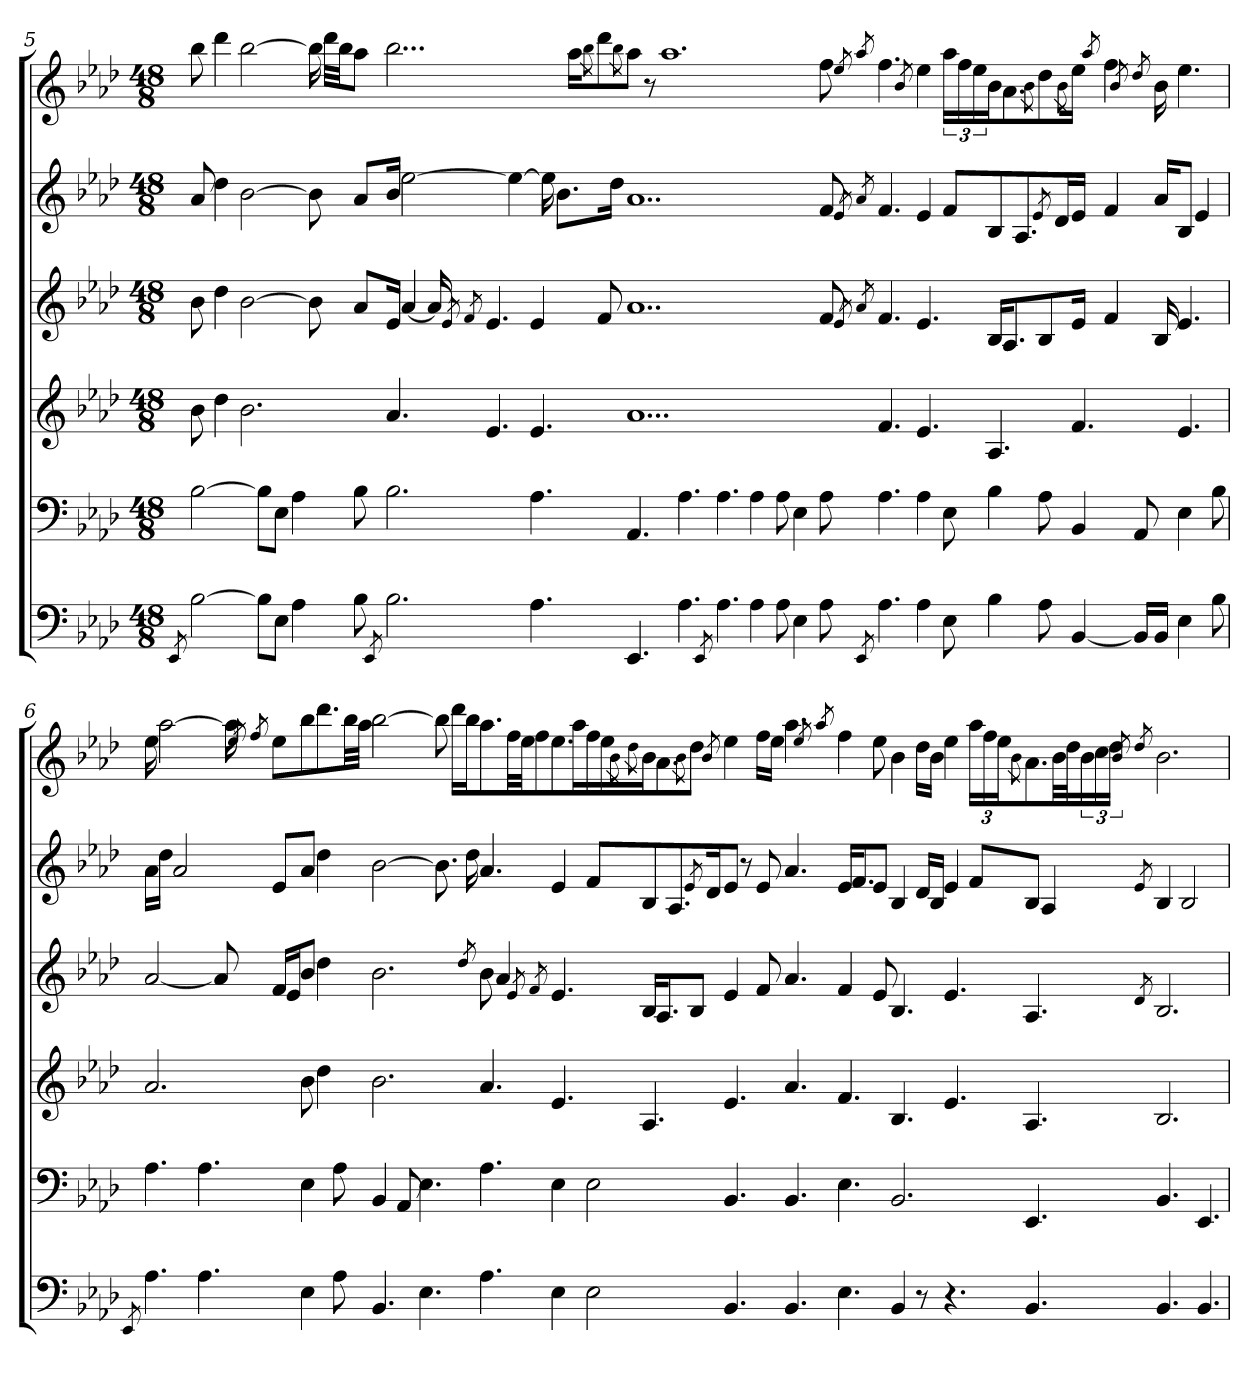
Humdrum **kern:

**kern	**kern	**kern	**kern	**kern	**kern
*part6	*part5	*part4	*part3	*part2	*part1
*staff6	*staff5	*staff4	*staff3	*staff2	*staff1
*clefF4	*clefF4	*clefG2	*clefG2	*clefG2	*clefG2
*k[b-e-a-d-]	*k[b-e-a-d-]	*k[b-e-a-d-]	*k[b-e-a-d-]	*k[b-e-a-d-]	*k[b-e-a-d-]
*M48/8	*M48/8	*M48/8	*M48/8	*M48/8	*M48/8
=5	=5	=5	=5	=5	=5
8qEE-	.	.	.	.	.
[2B-	[2B-	8b-	8b-	8a-	8bb-
.	.	4dd-	4dd-	4dd-	4ddd-
.	.	2.b-	[2b-	[2b-	[2bb-
8B-\L]	8B-\L]	.	.	.	.
8E-\J	8E-\J	.	.	.	.
4A-	4A-	.	.	.	.
.	.	.	8b-]	8b-]	16bb-]
.	.	.	.	.	32ddd-\LLL
.	.	.	.	.	32bb-\JJ
8B-	8B-	.	8a-/L	8a-/L	8aa-\J
8qEE-	.	.	.	.	.
2.B-	2.B-	4.a-	16e-/Jk	16b-/Jk	2...bb-
.	.	.	[4a-	[2ee-	.
.	.	.	16a-]	.	.
.	.	.	8qe-	.	.
.	.	.	8qf	.	.
.	.	4.e-	4.e-	.	.
.	.	.	.	4ee-_	.
4.A-	4.A-	4.e-	4e-	.	.
.	.	.	.	16ee-]	.
.	.	.	.	8.b-\L	.
.	.	.	.	.	16aa-\KL
.	.	.	.	.	8qbb-\
.	.	.	8f	.	8ddd-\
.	.	.	.	16dd-\Jk	.
.	.	.	.	.	8qbb-\
4.EE-	4.AA-	1...a-	1..a-	1..a-	8aa-\J
.	.	.	.	.	8r
.	.	.	.	.	1.aa-
4.A-	4.A-	.	.	.	.
8qEE-	.	.	.	.	.
4.A-	4.A-	.	.	.	.
4A-	4A-	.	.	.	.
8A-	8A-	.	.	.	.
4E-	4E-	.	.	.	.
8A-	8A-	.	8f	8f	8ff
.	.	.	8qe-	8qe-	8qee-
8qEE-	.	.	8qa-	8qa-	8qaa-
4.A-	4.A-	4.f	4.f	4.f	4.ff
.	.	.	.	.	8qb-
4A-	4A-	4.e-	4.e-	4e-	4ee-
8E-	8E-	.	.	8f/L	24aa-\LL
.	.	.	.	.	24ff\
.	.	.	.	.	24ee-\
4B-	4B-	4.A-	16B-/KL	8B-/	16b-\J
.	.	.	8.A-/	.	8.a-\
.	.	.	.	8.A-/	.
.	.	.	.	.	8qb-\
8A-	8A-	.	8B-/	.	8dd-\
.	.	.	.	8qe-/	.
.	.	.	.	16d-/L	.
.	.	.	.	.	8qb-\
[4BB-	4BB-	4.f	16e-/Jk	16e-/JJ	16ee-\Jk
.	.	.	.	.	8qaa-
.	.	.	4f	4f	4ff
16BB-/LL]	8AA-	.	.	.	.
.	.	.	.	.	8qb-
.	.	.	.	.	8qdd-
16BB-/JJ	.	.	16B-	16a-/KL	16b-
4E-	4E-	4.e-	4.e-	8B-/J	4.ee-
.	.	.	.	4e-	.
8B-	8B-	.	.	.	.
=6	=6	=6	=6	=6	=6
8qEE-	.	.	.	.	.
4.A-	4.A-	2.a-	[2a-	16a-\LL	16ee-
.	.	.	.	16dd-\JJ	[2aa-
.	.	.	.	2a-	.
4.A-	4.A-	.	.	.	.
.	.	.	8a-]	.	.
.	.	.	.	.	16aa-]
.	.	.	.	.	8qee-
.	.	.	.	.	8qff
.	.	.	16f/LL	8e-/L	8ee-\L
.	.	.	16e-/J	.	.
4E-	4E-	8b-	8b-/J	8a-/J	8bb-\
.	.	4dd-	4dd-	4dd-	8.ddd-\
8A-	8A-	.	.	.	.
.	.	.	.	.	32bb-\LL
.	.	.	.	.	32aa-\JJJ
4.BB-	4BB-	2.b-	2.b-	[2b-	[2bb-
.	8AA-	.	.	.	.
4.E-	4.E-	.	.	.	.
.	.	.	.	8.b-]	8bb-]
.	.	.	.	.	16ddd-\LL
.	.	.	.	16dd-	16bb-\J
.	.	.	8qdd-	.	.
4.A-	4.A-	4.a-	8b-	4.a-	8.aa-\
.	.	.	4a-	.	.
.	.	.	.	.	32ff\LL
.	.	.	.	.	32ee-\JJ
.	.	.	.	.	8ff\
.	.	.	8qe-	.	.
.	.	.	8qf	.	.
4E-	4E-	4.e-	4.e-	4e-	8.ee-\
.	.	.	.	.	16aa-\L
2E-	2E-	.	.	8f/L	16ff\
.	.	.	.	.	16ee-\
.	.	.	.	.	8qb-\
.	.	.	.	.	8qdd-\
.	.	4.A-	16B-/KL	8B-/	16b-\J
.	.	.	8.A-/	.	8.a-\
.	.	.	.	8.A-/	.
.	.	.	.	.	8qb-\
.	.	.	8B-/J	.	8dd-\J
.	.	.	.	8qe-/	.
.	.	.	.	16d-/K	.
.	.	.	.	.	8qb-
4.BB-	4.BB-	4.e-	4e-	8e-/J	4ee-
.	.	.	.	8r	.
.	.	.	8f	8e-	16ff\LL
.	.	.	.	.	16ee-\JJ
4.BB-	4.BB-	4.a-	4.a-	4.a-	4.aa-
.	.	.	.	.	8qee-
.	.	.	.	.	8qaa-
4.E-	4.E-	4.f	4f	16e-/KL	4ff
.	.	.	.	8.f/	.
.	.	.	8e-	8e-/J	8ee-
4BB-	2.BB-	4.B-	4.B-	4B-	4b-
8r	.	.	.	16d-/LL	16dd-\LL
.	.	.	.	16B-/JJ	16b-\JJ
4.r	.	4.e-	4.e-	4e-	4ee-
.	.	.	.	8f/L	24aa-\LL
.	.	.	.	.	24ff\
.	.	.	.	.	24ee-\J
.	.	.	.	.	8qb-\
4.BB-	4.EE-	4.A-	4.A-	8B-/J	8.a-\
.	.	.	.	4A-	.
.	.	.	.	.	32b-\LL
.	.	.	.	.	32dd-\J
.	.	.	.	.	24b-\
.	.	.	.	.	24cc\
.	.	.	.	.	24dd-\JJ
.	.	.	.	.	8qb-
.	.	.	8qd-	8qe-	8qdd-
4.BB-	4.BB-	2.B-	2.B-	4B-	2.b-
.	.	.	.	2B-	.
4.BB-	4.EE-	.	.	.	.
=	=	=	=	=	=
*-	*-	*-	*-	*-	*-
